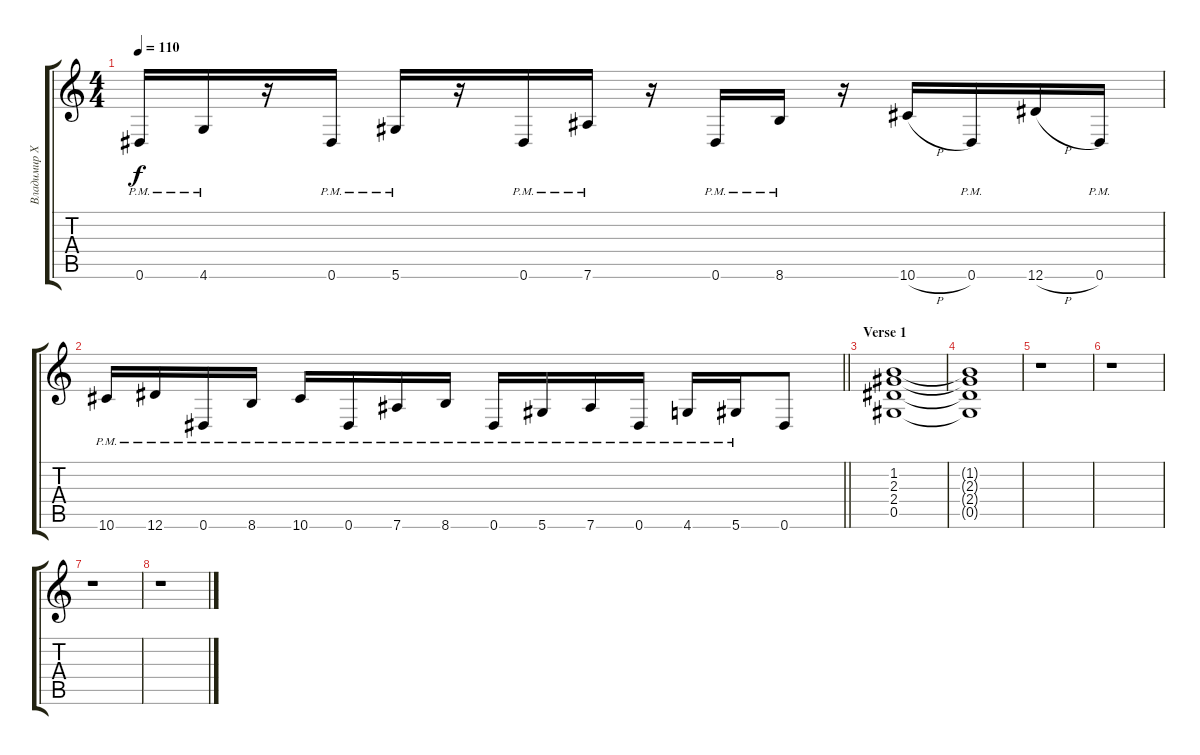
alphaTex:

\track ("Владимир Холстинин" "Владимир Х") {instrument distortionguitar}
\staff {score tabs}
\tuning (Eb4 Bb3 Gb3 Db3 Ab2 Eb2) {hide}
\ts (4 4)
\tempo 110
\clef g2
\ks c
0.6{pm}.16{dy f} 4.6{pm}.16 r.16 0.6{pm}.16 5.6{pm}.16 r.16 0.6{pm}.16 7.6{pm}.16 r.16 0.6{pm}.16 8.6{pm}.16 r.16 10.6{h}.16 0.6{pm}.16 12.6{h}.16 0.6{pm}.16 |
\barLineRight lightlight
10.6{pm}.16 12.6{pm}.16 0.6{pm}.16 8.6{pm}.16 10.6{pm}.16 0.6{pm}.16 7.6{pm}.16 8.6{pm}.16 0.6{pm}.16 5.6{pm}.16 7.6{pm}.16 0.6{pm}.16 4.6{pm}.16 5.6{pm}.16 0.6.8 |
\section ("" "Verse 1")
(1.2 2.3 2.4 0.5).1 |
(1.2{t} 2.3{t} 2.4{t} 0.5{t}).1 |
r.1 |
r.1 |
r.1 |
r.1
